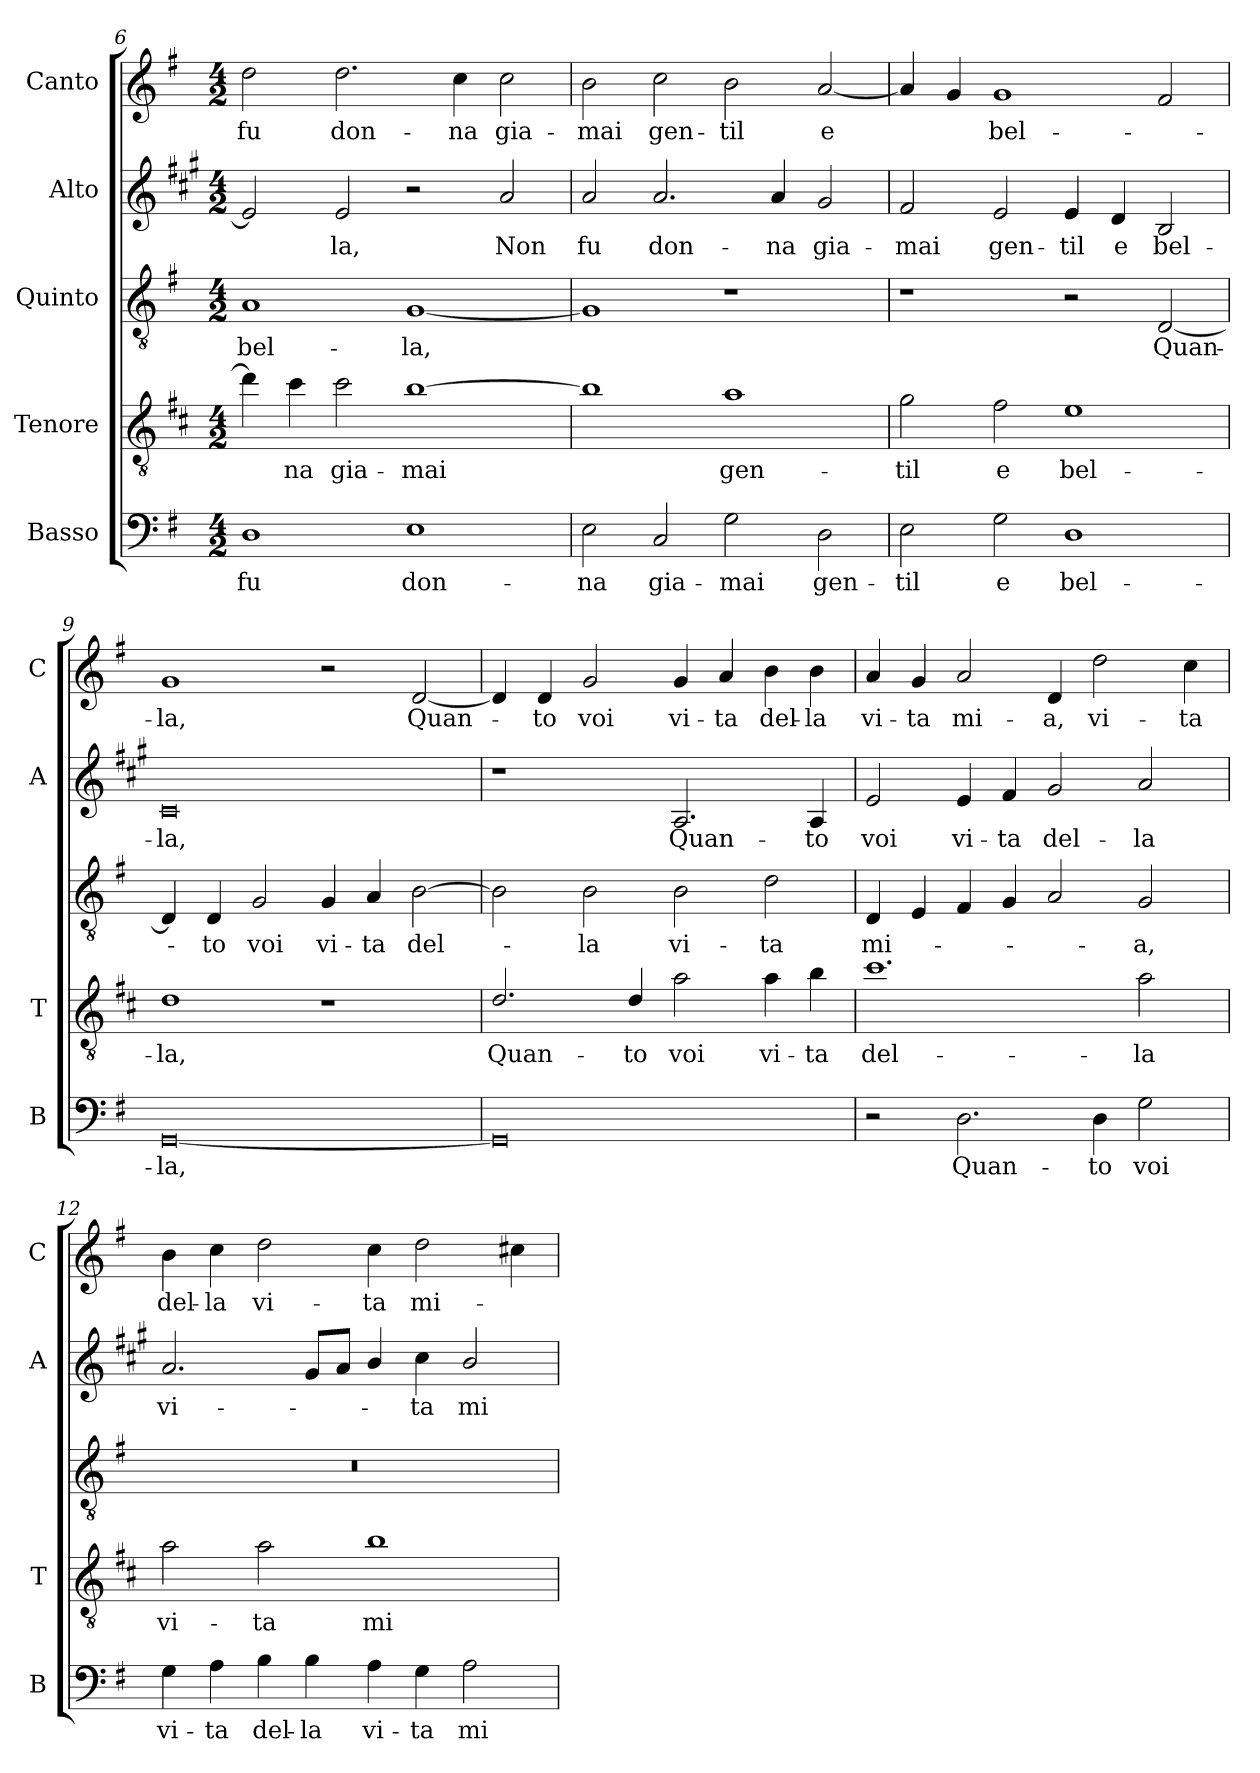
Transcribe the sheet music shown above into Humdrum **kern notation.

**kern	**text	**kern	**text	**kern	**text	**kern	**text	**kern	**text
*part5	*part5	*part4	*part4	*part3	*part3	*part2	*part2	*part1	*part1
*staff5	*staff5	*staff4	*staff4	*staff3	*staff3	*staff2	*staff2	*staff1	*staff1
*I"Basso	*	*I"Tenore	*	*I"Quinto	*	*I"Alto	*	*I"Canto	*
*I'B	*	*I'T	*	*	*	*I'A	*	*I'C	*
*clefF4	*	*clefGv2	*	*clefGv2	*	*clefG2	*	*clefG2	*
*	*	*ITrd4c7	*	*	*	*ITrd1c2	*	*	*
*k[f#]	*	*k[f#]	*	*k[f#]	*	*k[f#]	*	*k[f#]	*
*G:	*	*G:	*	*G:	*	*G:	*	*G:	*
*M4/2	*	*M4/2	*	*M4/2	*	*M4/2	*	*M4/2	*
=6	=6	=6	=6	=6	=6	=6	=6	=6	=6
!	!LO:LY:b	!	!	!	!LO:LY:b	!	!	!	!LO:LY:b
1D	fu	4g\]	.	1A	bel-	2d/]	.	2dd\	fu
!	!	!	!LO:LY:b	!	!	!	!	!	!
.	.	4f#\	-na	.	.	.	.	.	.
!	!	!	!LO:LY:b	!	!	!	!LO:LY:b	!	!LO:LY:b
.	.	2f#\	gia-	.	.	2d/	-la,	2.dd\	don-
!	!LO:LY:b	!	!LO:LY:b	!	!LO:LY:b	!	!	!	!
1E	don-	[1e	-mai	[1G	-la,	2r	.	.	.
!	!	!	!	!	!	!	!	!	!LO:LY:b
.	.	.	.	.	.	.	.	4cc\	-na
!	!	!	!	!	!	!	!LO:LY:b	!	!LO:LY:b
.	.	.	.	.	.	2g/	Non	2cc\	gia-
=7	=7	=7	=7	=7	=7	=7	=7	=7	=7
!	!LO:LY:b	!	!	!	!	!	!LO:LY:b	!	!LO:LY:b
2E\	-na	1e]	.	1G]	.	2g/	fu	2b\	-mai
!	!LO:LY:b	!	!	!	!	!	!LO:LY:b	!	!LO:LY:b
2C/	gia-	.	.	.	.	2.g/	don-	2cc\	gen-
!	!LO:LY:b	!	!LO:LY:b	!	!	!	!	!	!LO:LY:b
2G\	-mai	1d	gen-	1r	.	.	.	2b\	-til
!	!	!	!	!	!	!	!LO:LY:b	!	!
.	.	.	.	.	.	4g/	-na	.	.
!	!LO:LY:b	!	!	!	!	!	!LO:LY:b	!	!LO:LY:b
2D\	gen-	.	.	.	.	2f#/	gia-	[2a/	e
=8	=8	=8	=8	=8	=8	=8	=8	=8	=8
!	!LO:LY:b	!	!LO:LY:b	!	!	!	!LO:LY:b	!	!
2E\	-til	2c\	-til	1r	.	2e/	-mai	4a/]	.
.	.	.	.	.	.	.	.	4g/	.
!	!LO:LY:b	!	!LO:LY:b	!	!	!	!LO:LY:b	!	!LO:LY:b
2G\	e	2B\	e	.	.	2d/	gen-	1g	bel-
!	!LO:LY:b	!	!LO:LY:b	!	!	!	!LO:LY:b	!	!
1D	bel-	1A	bel-	2r	.	4d/	-til	.	.
!	!	!	!	!	!	!	!LO:LY:b	!	!
.	.	.	.	.	.	4c/	e	.	.
!	!	!	!	!	!LO:LY:b	!	!LO:LY:b	!	!
.	.	.	.	[2D/	Quan-	2A/	bel-	2f#/	.
!!LO:LB:g=z
=9	=9	=9	=9	=9	=9	=9	=9	=9	=9
!	!LO:LY:b	!	!LO:LY:b	!	!	!	!LO:LY:b	!	!LO:LY:b
[0GG	-la,	1G	-la,	4D/]	.	0B	-la,	1g	-la,
!	!	!	!	!	!LO:LY:b	!	!	!	!
.	.	.	.	4D/	-to	.	.	.	.
!	!	!	!	!	!LO:LY:b	!	!	!	!
.	.	.	.	2G/	voi	.	.	.	.
!	!	!	!	!	!LO:LY:b	!	!	!	!
.	.	1r	.	4G/	vi-	.	.	2r	.
!	!	!	!	!	!LO:LY:b	!	!	!	!
.	.	.	.	4A/	-ta	.	.	.	.
!	!	!	!	!	!LO:LY:b	!	!	!	!LO:LY:b
.	.	.	.	[2B\	del-	.	.	[2d/	Quan-
=10	=10	=10	=10	=10	=10	=10	=10	=10	=10
!	!	!	!LO:LY:b	!	!	!	!	!	!
0GG]	.	2.G/	Quan-	2B\]	.	1r	.	4d/]	.
!	!	!	!	!	!	!	!	!	!LO:LY:b
.	.	.	.	.	.	.	.	4d/	-to
!	!	!	!	!	!LO:LY:b	!	!	!	!LO:LY:b
.	.	.	.	2B\	-la	.	.	2g/	voi
!	!	!	!LO:LY:b	!	!	!	!	!	!
.	.	4G/	-to	.	.	.	.	.	.
!	!	!	!LO:LY:b	!	!LO:LY:b	!	!LO:LY:b	!	!LO:LY:b
.	.	2d\	voi	2B\	vi-	2.G/	Quan-	4g/	vi-
!	!	!	!	!	!	!	!	!	!LO:LY:b
.	.	.	.	.	.	.	.	4a/	-ta
!	!	!	!LO:LY:b	!	!LO:LY:b	!	!	!	!LO:LY:b
.	.	4d\	vi-	2d\	-ta	.	.	4b\	del-
!	!	!	!LO:LY:b	!	!	!	!LO:LY:b	!	!LO:LY:b
.	.	4e\	-ta	.	.	4G/	-to	4b\	-la
=11	=11	=11	=11	=11	=11	=11	=11	=11	=11
!	!	!	!LO:LY:b	!	!LO:LY:b	!	!LO:LY:b	!	!LO:LY:b
2r	.	1.f#i	del-	4D/	mi-	2d/	voi	4a/	vi-
!	!	!	!	!	!	!	!	!	!LO:LY:b
.	.	.	.	4E/	.	.	.	4g/	-ta
!	!LO:LY:b	!	!	!	!	!	!LO:LY:b	!	!LO:LY:b
2.D\	Quan-	.	.	4F#/	.	4d/	vi-	2a/	mi-
!	!	!	!	!	!	!	!LO:LY:b	!	!
.	.	.	.	4G/	.	4e/	-ta	.	.
!	!	!	!	!	!	!	!LO:LY:b	!	!LO:LY:b
.	.	.	.	2A/	.	2f#/	del-	4d/	-a,
!	!LO:LY:b	!	!	!	!	!	!	!	!LO:LY:b
4D\	-to	.	.	.	.	.	.	2dd\	vi-
!	!LO:LY:b	!	!LO:LY:b	!	!LO:LY:b	!	!LO:LY:b	!	!
2G\	voi	2d\	-la	2G/	-a,	2g/	-la	.	.
!	!	!	!	!	!	!	!	!	!LO:LY:b
.	.	.	.	.	.	.	.	4cc\	-ta
=12	=12	=12	=12	=12	=12	=12	=12	=12	=12
!	!LO:LY:b	!	!LO:LY:b	!	!	!	!LO:LY:b	!	!LO:LY:b
4G\	vi-	2d\	vi-	0r	.	2.g/	vi-	4b\	del-
!	!LO:LY:b	!	!	!	!	!	!	!	!LO:LY:b
4A\	-ta	.	.	.	.	.	.	4cc\	-la
!	!LO:LY:b	!	!LO:LY:b	!	!	!	!	!	!LO:LY:b
4B\	del-	2d\	-ta	.	.	.	.	2dd\	vi-
!	!LO:LY:b	!	!	!	!	!	!	!	!
4B\	-la	.	.	.	.	8f#/L	.	.	.
.	.	.	.	.	.	8g/J	.	.	.
!	!LO:LY:b	!	!LO:LY:b	!	!	!	!	!	!LO:LY:b
4A\	vi-	1e	mi-	.	.	4a/	.	4cc\	-ta
!	!LO:LY:b	!	!	!	!	!	!LO:LY:b	!	!LO:LY:b
4G\	-ta	.	.	.	.	4b\	-ta	2dd\	mi-
!	!LO:LY:b	!	!	!	!	!	!LO:LY:b	!	!
2A\	mi-	.	.	.	.	2a/	mi-	.	.
.	.	.	.	.	.	.	.	4cc#X\	.
=	=	=	=	=	=	=	=	=	=
*-	*-	*-	*-	*-	*-	*-	*-	*-	*-
